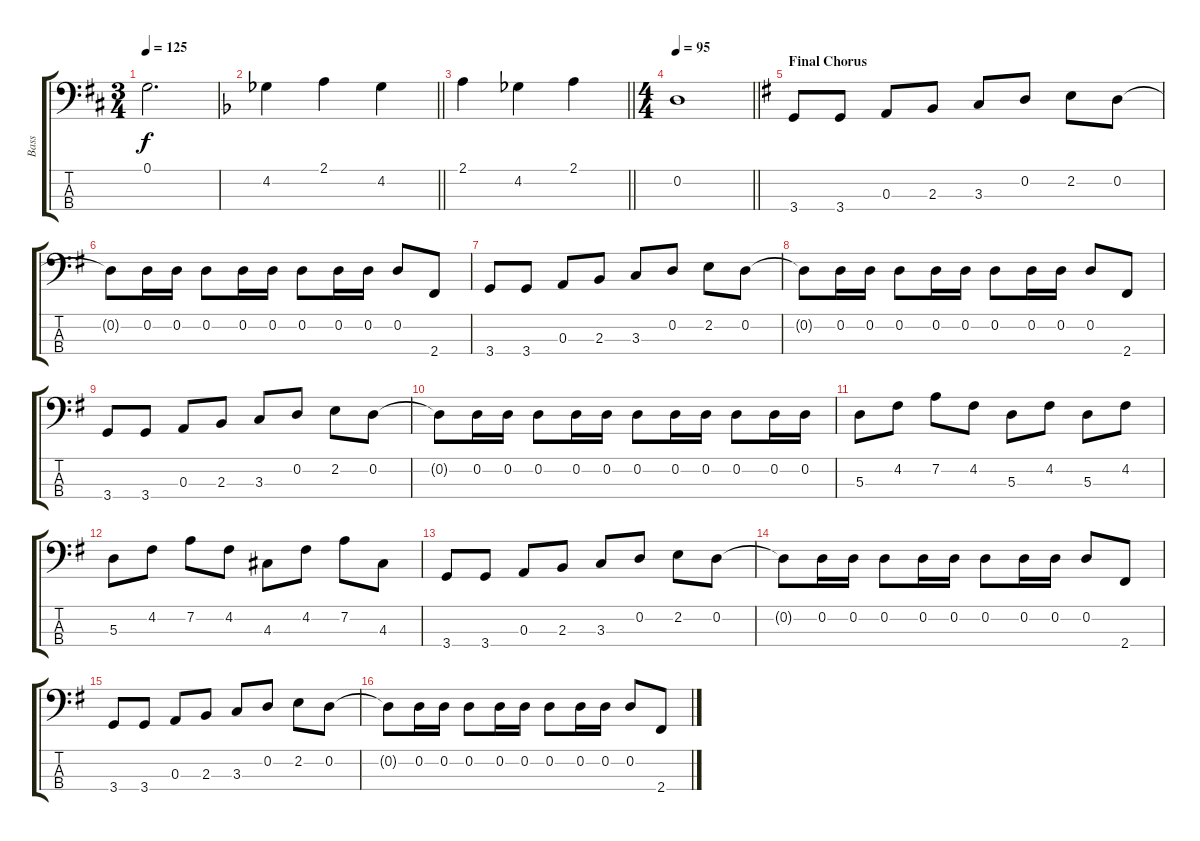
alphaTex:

\track ("Bass" "Bass") {instrument electricbassfinger}
\staff {score tabs}
\tuning (G2 D2 A1 E1) {hide}
\ts (3 4)
\tempo 125
\clef f4
\ks d
0.1.2{d dy f} |
\barLineRight lightlight
\ks f
4.2.4 2.1.4 4.2.4 |
\barLineRight lightlight
2.1.4 4.2.4 2.1.4 |
\ts (4 4)
\tempo 95
\barLineRight lightlight
0.2.1 |
\section ("" "Final Chorus")
\ks g
3.4.8 3.4.8 0.3.8 2.3.8 3.3.8 0.2.8 2.2.8 0.2.8 |
0.2{t}.8 0.2.16 0.2.16 0.2.8 0.2.16 0.2.16 0.2.8 0.2.16 0.2.16 0.2.8 2.4.8 |
3.4.8 3.4.8 0.3.8 2.3.8 3.3.8 0.2.8 2.2.8 0.2.8 |
0.2{t}.8 0.2.16 0.2.16 0.2.8 0.2.16 0.2.16 0.2.8 0.2.16 0.2.16 0.2.8 2.4.8 |
3.4.8 3.4.8 0.3.8 2.3.8 3.3.8 0.2.8 2.2.8 0.2.8 |
0.2{t}.8 0.2.16 0.2.16 0.2.8 0.2.16 0.2.16 0.2.8 0.2.16 0.2.16 0.2.8 0.2.16 0.2.16 |
5.3.8 4.2.8 7.2.8 4.2.8 5.3.8 4.2.8 5.3.8 4.2.8 |
5.3.8 4.2.8 7.2.8 4.2.8 4.3.8 4.2.8 7.2.8 4.3.8 |
3.4.8 3.4.8 0.3.8 2.3.8 3.3.8 0.2.8 2.2.8 0.2.8 |
0.2{t}.8 0.2.16 0.2.16 0.2.8 0.2.16 0.2.16 0.2.8 0.2.16 0.2.16 0.2.8 2.4.8 |
3.4.8 3.4.8 0.3.8 2.3.8 3.3.8 0.2.8 2.2.8 0.2.8 |
0.2{t}.8 0.2.16 0.2.16 0.2.8 0.2.16 0.2.16 0.2.8 0.2.16 0.2.16 0.2.8 2.4.8
